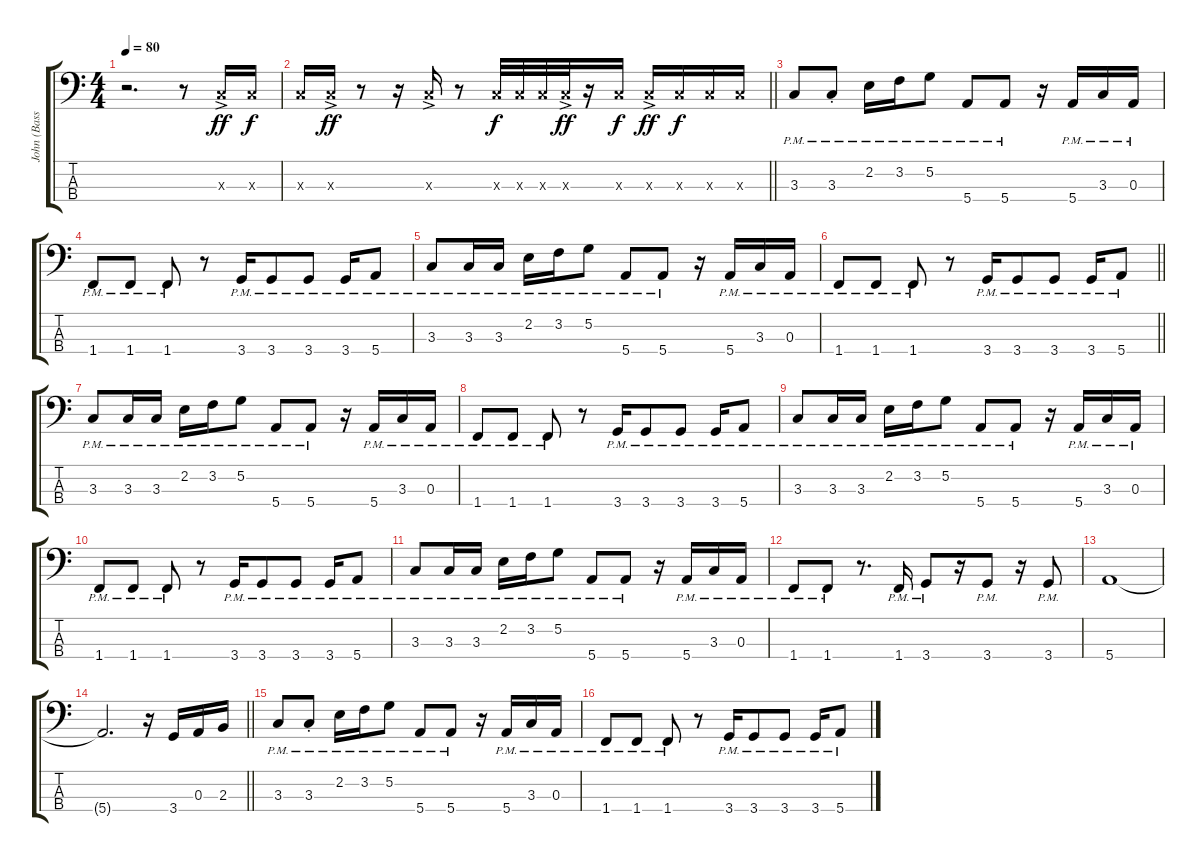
\track ("John (Bass)" "John (Bass") {instrument electricbassfinger}
\staff {score tabs}
\tuning (G2 D2 A1 E1) {hide}
\ts (4 4)
\tempo 80
\clef f4
\ks c
r.2{d dy ff instrument electricbassfinger} r.8 3.3{ac x}.16 3.3{x}.16{dy f} |
\barLineRight lightlight
3.3{x}.16 3.3{ac x}.16{dy ff} r.8 r.16 3.3{ac x}.16 r.8 3.3{x}.32{dy f} 3.3{x}.32 3.3{x}.32 3.3{ac x}.32{dy ff} r.16 3.3{x}.16{dy f} 3.3{ac x}.16{dy ff} 3.3{x}.16{dy f} 3.3{x}.16 3.3{x}.16 |
3.3{pm}.8 3.3{pm st}.8 2.2{pm}.16 3.2{pm}.16 5.2{pm}.8 5.4{pm}.8 5.4{pm}.8 r.16 5.4{pm}.16 3.3{pm}.16 0.3{pm}.16 |
1.4{pm}.8 1.4{pm}.8 1.4{pm}.8 r.8 3.4{pm}.16 3.4{pm}.8 3.4{pm}.8 3.4{pm}.16 5.4{pm}.8 |
3.3{pm}.8 3.3{pm}.16 3.3{pm}.16 2.2{pm}.16 3.2{pm}.16 5.2{pm}.8 5.4{pm}.8 5.4{pm}.8 r.16 5.4{pm}.16 3.3{pm}.16 0.3{pm}.16 |
\barLineRight lightlight
1.4{pm}.8 1.4{pm}.8 1.4{pm}.8 r.8 3.4{pm}.16 3.4{pm}.8 3.4{pm}.8 3.4{pm}.16 5.4{pm}.8 |
3.3{pm}.8 3.3{pm}.16 3.3{pm}.16 2.2{pm}.16 3.2{pm}.16 5.2{pm}.8 5.4{pm}.8 5.4{pm}.8 r.16 5.4{pm}.16 3.3{pm}.16 0.3{pm}.16 |
1.4{pm}.8 1.4{pm}.8 1.4{pm}.8 r.8 3.4{pm}.16 3.4{pm}.8 3.4{pm}.8 3.4{pm}.16 5.4{pm}.8 |
3.3{pm}.8 3.3{pm}.16 3.3{pm}.16 2.2{pm}.16 3.2{pm}.16 5.2{pm}.8 5.4{pm}.8 5.4{pm}.8 r.16 5.4{pm}.16 3.3{pm}.16 0.3{pm}.16 |
1.4{pm}.8 1.4{pm}.8 1.4{pm}.8 r.8 3.4{pm}.16 3.4{pm}.8 3.4{pm}.8 3.4{pm}.16 5.4{pm}.8 |
3.3{pm}.8 3.3{pm}.16 3.3{pm}.16 2.2{pm}.16 3.2{pm}.16 5.2{pm}.8 5.4{pm}.8 5.4{pm}.8 r.16 5.4{pm}.16 3.3{pm}.16 0.3{pm}.16 |
1.4{pm}.8 1.4{pm}.8 r.8{d} 1.4{pm}.16 3.4{pm}.8 r.16 3.4{pm}.8 r.16 3.4{pm}.8 |
5.4.1 |
\barLineRight lightlight
5.4{t}.2{d} r.16 3.4.16 0.3.16 2.3.16 |
3.3{pm}.8 3.3{pm st}.8 2.2{pm}.16 3.2{pm}.16 5.2{pm}.8 5.4{pm}.8 5.4{pm}.8 r.16 5.4{pm}.16 3.3{pm}.16 0.3{pm}.16 |
1.4{pm}.8 1.4{pm}.8 1.4{pm}.8 r.8 3.4{pm}.16 3.4{pm}.8 3.4{pm}.8 3.4{pm}.16 5.4{pm}.8
